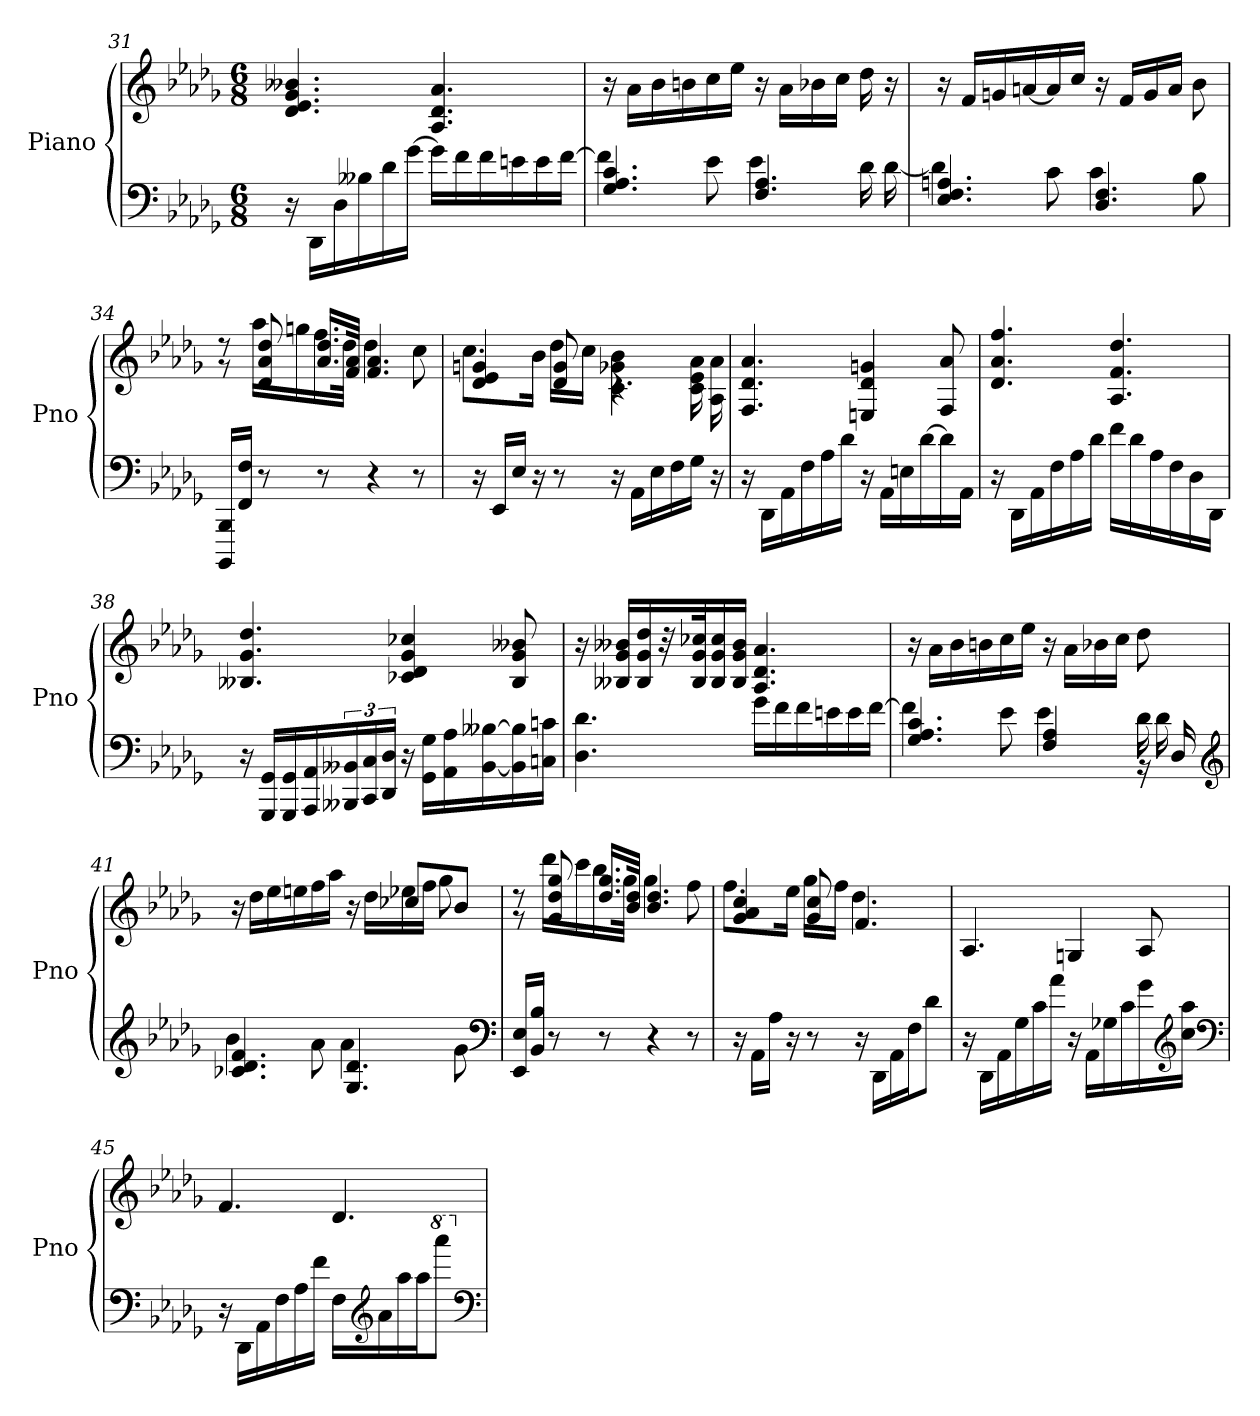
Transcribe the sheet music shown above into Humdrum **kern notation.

**kern	**kern
*part1	*part1
*staff2	*staff1
*I"Piano	*
*I'Pno	*
*clefF4	*clefG2
*k[b-e-a-d-g-]	*k[b-e-a-d-g-]
*D-:	*D-:
*M6/8	*M6/8
=31	=31
16r	4.d- 4.e- 4.g- 4.b--X
16DD-LL	.
16D-	.
16B--X	.
16d-	.
[16g-JJ	.
16g-LL]	4.A- 4.d- 4.a-
16f	.
16f	.
16en	.
16e	.
[16fJJ	.
=32	=32
*^	*
4.G- 4.A- 4.c	4f]	16r
.	.	16a-LL
.	.	16b-
.	.	16bn
.	8e-	16cc
.	.	16ee-JJ
4.F 4.A-	4e-	16r
.	.	16a-LL
.	.	16b-X
.	.	16ccJJ
.	16d-	16dd-
.	[16d-	16r
=33	=33	=33
4.E- 4.F 4.An	4d-]	16r
.	.	16fLL
.	.	16gn
.	.	[16an
.	8c	16a]
.	.	16ccJJ
4.D- 4.F	4c	16r
.	.	16fLL
.	.	16g
.	.	16aJJ
.	8B-	8b-
*v	*v	*
=34	=34
*	*^
16BBBB- 16BBB-LL	8r	8r
16FF 16FJJ	.	.
8r	8d- 8a- 8dd-	16aa-LL
.	.	16ggn
8r	16.a- 16.dd-LL	16.ff
.	32f 32a-JJk	32dd-JJk
4r	4.f 4.a-	4dd-
8r	.	8cc
=35	=35	=35
16r	4d- 4e- 4gn	8.ccL
16EE-LL	.	.
16E-JJ	.	.
16r	.	16b-Jk
8r	8d- 8g	16dd-LL
.	.	16ccJJ
16r	4.rc	4c 4g-X 4b-
16AA-LL	.	.
16E-	.	.
16F	.	.
16G-JJ	.	16c 16e- 16a-
16r	.	16A- 16a-
*	*v	*v
=36	=36
16r	4.F 4.d- 4.a-
16DD-LL	.
16AA-	.
16F	.
16A-	.
16d-JJ	.
16r	4En 4d- 4gn
16AA-LL	.
16En	.
[16d-	.
16d-]	8F 8a-
16AA-JJ	.
=37	=37
16r	4.d- 4.a- 4.ff
16DD-LL	.
16AA-	.
16F	.
16A-	.
16d-JJ	.
16fLL	4.A- 4.f 4.dd-
16d-	.
16A-	.
16F	.
16D-	.
16DD-JJ	.
=38	=38
16r	4.B--X 4.g- 4.dd-
16GGG- 16GG-LL	.
16GGG- 16GG-	.
16AAA- 16AA-	.
24BBB--X 24BB--X	.
24CC 24C	.
24DD- 24D-JJ	.
16r	4c-X 4d- 4g- 4cc-X
16GG- 16G-LL	.
16AA- 16A-	.
[16BB-- [16B--X	.
16BB--] 16B--]	8B-- 8g- 8b--X
16Cn 16cnJJ	.
=39	=39
4.D- 4.d-	16r
.	16B--X 16g- 16b--XLL
.	16B-- 16g- 16dd-
.	32r
.	32B-- 32g- 32cc-XK
.	16B-- 16g- 16cc-
.	16B-- 16g- 16b--JJ
16g-LL	4.A- 4.d- 4.a-
16f	.
16f	.
16en	.
16e	.
[16fJJ	.
=40	=40
*^	*
4.G- 4.A- 4.c	4f]	16r
.	.	16a-LL
.	.	16b-
.	.	16bn
.	8e-	16cc
.	.	16ee-JJ
4F 4A-	4e-	16r
.	.	16a-LL
.	.	16b-X
.	.	16ccJJ
16rBB	16d-	8dd-
16D-	16d-	.
*clefG2	*	*
=41	=41	=41
*	*	*^
4.c-X 4.d- 4.f	4b-	4ryy	16r
.	.	.	16dd-LL
.	.	.	16ee-
.	.	.	16een
.	8a-	8ryy	16ff
.	.	.	16aa-JJ
4.G- 4.d-	4a-	8ryy	16r
.	.	.	16dd-\LL
.	.	8cc-X/L	16ee-X
.	.	.	16ffJJ
.	8g-	8b-J	8gg-\
*v	*v	*	*
*clefF4	*	*
=42	=42	=42
16EE- 16E-LL	8r	8r
16BB- 16B-JJ	.	.
8r	8g- 8dd- 8gg-	16ddd-LL
.	.	16ccc
8r	16.dd- 16.gg-LL	16.bb-
.	32b- 32dd-JJk	32gg-JJk
4r	4.b- 4.dd-	4gg-
8r	.	8ff
=43	=43	=43
16r	4g- 4a- 4cc	8.ffL
16AA-LL	.	.
16A-JJ	.	.
16r	.	16ee-Jk
8r	8g- 8cc	16gg-LL
.	.	16ffJJ
16r	4.f	4.dd-
16DD-LL	.	.
16AA-	.	.
16FJ	.	.
8d-J	.	.
*	*v	*v
=44	=44
16r	4.A-
16DD-LL	.
16AA-	.
16G-	.
16c	.
16a-JJ	.
16r	4Gn
16AA-LL	.
16G-X	.
16c	.
16g-	8A-
*clefG2	*
16cc 16aa-JJ	.
*clefF4	*
=45	=45
16r	4.f
16DD-LL	.
16AA-	.
16F	.
16A-	.
16fJJ	.
16FLL	4.d-
*clefG2	*
16a-	.
16aa-	.
16aa-J	.
*8va	*
8aaaa-J	.
*clefF4	*
*X8va	*
=	=
*-	*-
